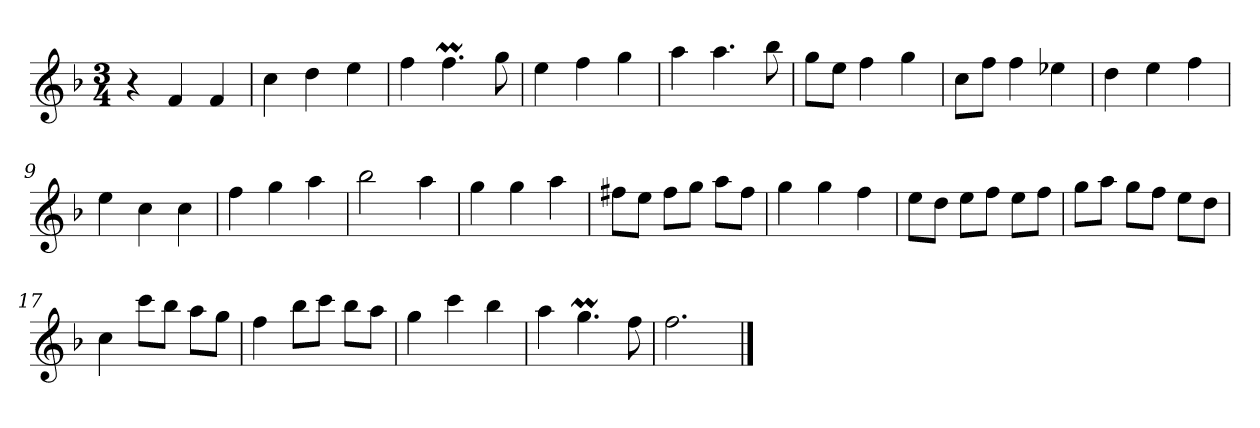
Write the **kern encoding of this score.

**kern
*part1
*staff1
*clefG2
*k[b-]
*F:
*M3/4
*MM120
=1
4r
4f
4f
=2
4cc
4dd
4ee
=3
4ff
4.ffM
8gg
=4
4ee
4ff
4gg
=5
4aa
4.aa
8bb-
=6
8gg\L
8ee\J
4ff
4gg
=7
8cc\L
8ff\J
4ff
4ee-X
=8
4dd
4ee
4ff
=9
4ee
4cc
4cc
=10
4ff
4gg
4aa
=11
2bb-
4aa
=12
4gg
4gg
4aa
=13
8ff#X\L
8ee\J
8ff#\L
8gg\J
8aa\L
8ff#\J
=14
4gg
4gg
4ff
=15
8ee\L
8dd\J
8ee\L
8ff\J
8ee\L
8ff\J
=16
8gg\L
8aa\J
8gg\L
8ff\J
8ee\L
8dd\J
=17
4cc
8ccc\L
8bb-\J
8aa\L
8gg\J
=18
4ff
8bb-\L
8ccc\J
8bb-\L
8aa\J
=19
4gg
4ccc
4bb-
=20
4aa
4.ggM
8ff
=21
2.ff
==
*-
